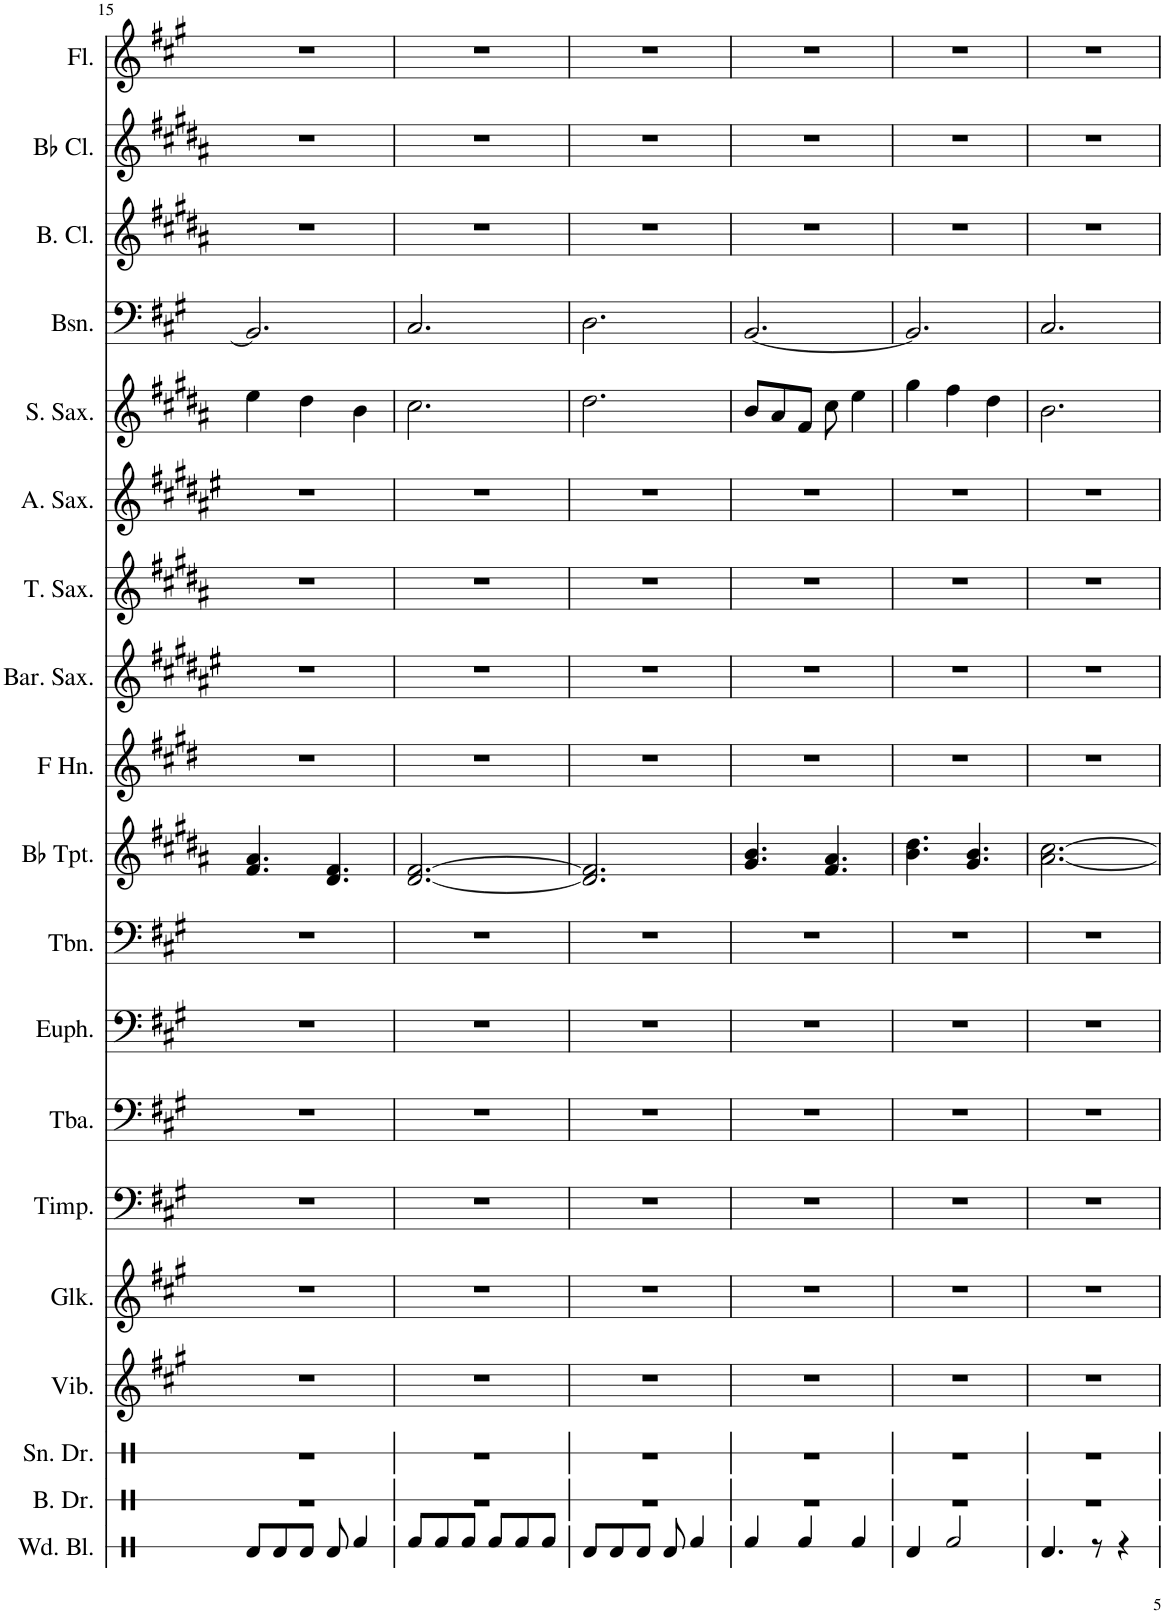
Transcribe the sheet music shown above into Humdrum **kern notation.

**kern	**kern	**kern	**kern	**kern	**kern	**kern	**kern	**kern	**kern	**kern	**kern	**kern	**kern	**kern	**kern	**kern	**kern	**kern
*part19	*part18	*part17	*part16	*part15	*part14	*part13	*part12	*part11	*part10	*part9	*part8	*part7	*part6	*part5	*part4	*part3	*part2	*part1
*staff19	*staff18	*staff17	*staff16	*staff15	*staff14	*staff13	*staff12	*staff11	*staff10	*staff9	*staff8	*staff7	*staff6	*staff5	*staff4	*staff3	*staff2	*staff1
*I"Wood Blocks	*I"Bass Drum	*I"Snare Drum	*I"Vibraphone	*I"Glockenspiel	*I"Timpani	*I"Tuba	*I"Euphonium	*I"Trombone	*I"Bb Trumpet	*I"Horn in F	*I"Baritone Saxophone	*I"Tenor Saxophone	*I"Alto Saxophone	*I"Soprano Saxophone	*I"Bassoon	*I"Bass Clarinet	*I"Bb Clarinet	*I"Flute
*I'Wd. Bl.	*I'B. Dr.	*I'Sn. Dr.	*I'Vib.	*I'Glk.	*I'Timp.	*I'Tba.	*I'Euph.	*I'Tbn.	*I'Bb Tpt.	*	*I'Bar. Sax.	*I'T. Sax.	*I'A. Sax.	*I'S. Sax.	*I'Bsn.	*I'B. Cl.	*I'Bb Cl.	*I'Fl.
!!LO:PB:g=z
*clefX	*clefX	*clefX	*clefG2	*clefG2	*clefF4	*clefF4	*clefF4	*clefF4	*clefG2	*clefG2	*clefG2	*clefG2	*clefG2	*clefG2	*clefF4	*clefG2	*clefG2	*clefG2
*	*	*	*	*Trd-14c-24	*	*	*	*	*Trd1c2	*Trd4c7	*Trd12c21	*Trd8c14	*Trd5c9	*Trd1c2	*	*Trd8c14	*Trd1c2	*
*k[]	*k[]	*k[]	*k[f#c#g#]	*k[f#c#g#]	*k[f#c#g#]	*k[f#c#g#]	*k[f#c#g#]	*k[f#c#g#]	*k[f#c#g#d#a#]	*k[f#c#g#d#]	*k[f#c#g#d#a#e#]	*k[f#c#g#d#a#]	*k[f#c#g#d#a#e#]	*k[f#c#g#d#a#]	*k[f#c#g#]	*k[f#c#g#d#a#]	*k[f#c#g#d#a#]	*k[f#c#g#]
*M6/8	*M6/8	*M6/8	*M6/8	*M6/8	*M6/8	*M6/8	*M6/8	*M6/8	*M6/8	*M6/8	*M6/8	*M6/8	*M6/8	*M6/8	*M6/8	*M6/8	*M6/8	*M6/8
=15	=15	=15	=15	=15	=15	=15	=15	=15	=15	=15	=15	=15	=15	=15	=15	=15	=15	=15
8Rd/L	2.r	2.r	2.r	2.r	2.r	2.r	2.r	2.r	4.f#/ 4.a#/	2.r	2.r	2.r	2.r	4ee\	2.BB/]	2.r	2.r	2.r
8Rd/	.	.	.	.	.	.	.	.	.	.	.	.	.	.	.	.	.	.
8Rd/J	.	.	.	.	.	.	.	.	.	.	.	.	.	4dd#\	.	.	.	.
8Rd/	.	.	.	.	.	.	.	.	4.d#/ 4.f#/	.	.	.	.	.	.	.	.	.
4Rf/	.	.	.	.	.	.	.	.	.	.	.	.	.	4b\	.	.	.	.
=16	=16	=16	=16	=16	=16	=16	=16	=16	=16	=16	=16	=16	=16	=16	=16	=16	=16	=16
8Rf/L	2.r	2.r	2.r	2.r	2.r	2.r	2.r	2.r	[2.d#/ [2.f#/	2.r	2.r	2.r	2.r	2.cc#\	2.C#/	2.r	2.r	2.r
8Rf/	.	.	.	.	.	.	.	.	.	.	.	.	.	.	.	.	.	.
8Rf/J	.	.	.	.	.	.	.	.	.	.	.	.	.	.	.	.	.	.
8Rf/L	.	.	.	.	.	.	.	.	.	.	.	.	.	.	.	.	.	.
8Rf/	.	.	.	.	.	.	.	.	.	.	.	.	.	.	.	.	.	.
8Rf/J	.	.	.	.	.	.	.	.	.	.	.	.	.	.	.	.	.	.
=17	=17	=17	=17	=17	=17	=17	=17	=17	=17	=17	=17	=17	=17	=17	=17	=17	=17	=17
8Rd/L	2.r	2.r	2.r	2.r	2.r	2.r	2.r	2.r	2.d#/] 2.f#/]	2.r	2.r	2.r	2.r	2.dd#\	2.D\	2.r	2.r	2.r
8Rd/	.	.	.	.	.	.	.	.	.	.	.	.	.	.	.	.	.	.
8Rd/J	.	.	.	.	.	.	.	.	.	.	.	.	.	.	.	.	.	.
8Rd/	.	.	.	.	.	.	.	.	.	.	.	.	.	.	.	.	.	.
4Rf/	.	.	.	.	.	.	.	.	.	.	.	.	.	.	.	.	.	.
=18	=18	=18	=18	=18	=18	=18	=18	=18	=18	=18	=18	=18	=18	=18	=18	=18	=18	=18
4Rf/	2.r	2.r	2.r	2.r	2.r	2.r	2.r	2.r	4.g#/ 4.b/	2.r	2.r	2.r	2.r	8b/L	[2.BB/	2.r	2.r	2.r
.	.	.	.	.	.	.	.	.	.	.	.	.	.	8a#/	.	.	.	.
4Rf/	.	.	.	.	.	.	.	.	.	.	.	.	.	8f#/J	.	.	.	.
.	.	.	.	.	.	.	.	.	4.f#/ 4.a#/	.	.	.	.	8cc#\	.	.	.	.
4Rf/	.	.	.	.	.	.	.	.	.	.	.	.	.	4ee\	.	.	.	.
=19	=19	=19	=19	=19	=19	=19	=19	=19	=19	=19	=19	=19	=19	=19	=19	=19	=19	=19
4Rd/	2.r	2.r	2.r	2.r	2.r	2.r	2.r	2.r	4.b\ 4.dd#\	2.r	2.r	2.r	2.r	4gg#\	2.BB/]	2.r	2.r	2.r
2Rf/	.	.	.	.	.	.	.	.	.	.	.	.	.	4ff#\	.	.	.	.
.	.	.	.	.	.	.	.	.	4.g#/ 4.b/	.	.	.	.	.	.	.	.	.
.	.	.	.	.	.	.	.	.	.	.	.	.	.	4dd#\	.	.	.	.
=20	=20	=20	=20	=20	=20	=20	=20	=20	=20	=20	=20	=20	=20	=20	=20	=20	=20	=20
4.Rd/	2.r	2.r	2.r	2.r	2.r	2.r	2.r	2.r	[2.a#\ [2.cc#\	2.r	2.r	2.r	2.r	2.b\	2.C#/	2.r	2.r	2.r
8r	.	.	.	.	.	.	.	.	.	.	.	.	.	.	.	.	.	.
4r	.	.	.	.	.	.	.	.	.	.	.	.	.	.	.	.	.	.
=	=	=	=	=	=	=	=	=	=	=	=	=	=	=	=	=	=	=
*-	*-	*-	*-	*-	*-	*-	*-	*-	*-	*-	*-	*-	*-	*-	*-	*-	*-	*-
